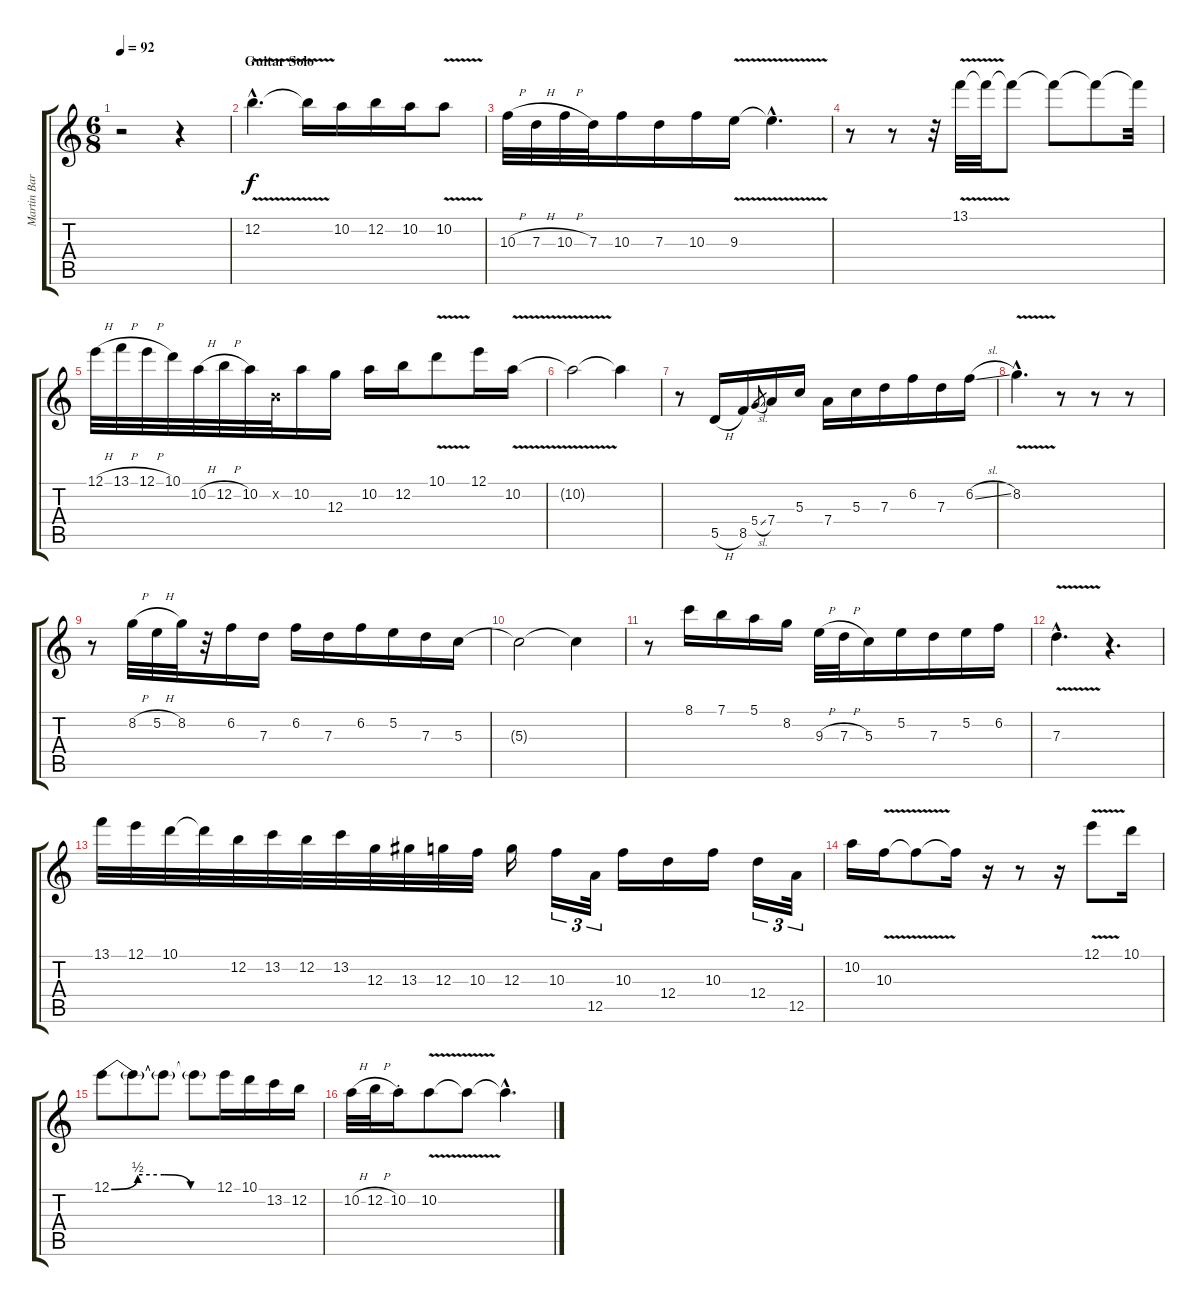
\track ("Martin Barre (Guitar Solo)" "Martin Bar") {instrument distortionguitar}
\staff {score tabs}
\tuning (E4 B3 G3 D3 A2 E2) {hide}
\ts (6 8)
\tempo 92
\clef g2
\ks c
r.2{dy f} r.4 |
\section ("" "Guitar Solo")
12.2{v hac}.4{d} 12.2{t}.16 10.2.16 12.2.16 10.2.16 10.2{v}.8 |
10.3{h}.32 7.3{h}.32 10.3{h}.32 7.3.32 10.3.16 7.3.16 10.3.16 9.3{v}.16 9.3{hac t}.4{d} |
r.8 r.8 r.32 13.1{v}.32 13.1{t}.32 13.1{t}.8 13.1{t}.8 13.1{t}.8 13.1{t}.32 |
12.1{h}.32 13.1{h}.32 12.1{h}.32 10.1.32 10.2{h}.32 12.2{h}.32 10.2.32 0.2{x}.32 10.2.16 12.3.16 10.2.16 12.2.16 10.1{v}.8 12.1.16 10.2{v}.16 |
10.2{t}.2 10.2{t}.4 |
r.8 5.5{h}.16 8.5.16 5.4{sl}.8{gr} 7.4.16 5.3.16 7.4.16 5.3.16 7.3.16 6.2.16 7.3.16 6.2{sl}.16 |
8.2{v hac}.4{d} r.8 r.8 r.8 |
r.8 8.2{h}.32 5.2{h}.32 8.2.32 r.32 6.2.16 7.3.16 6.2.16 7.3.16 6.2.16 5.2.16 7.3.16 5.3.16 |
5.3{t}.2 5.3{t}.4 |
r.8 8.1.16 7.1.16 5.1.16 8.2.16 9.3{h}.32 7.3{h}.32 5.3.16 5.2.16 7.3.16 5.2.16 6.2.16 |
7.3{v hac}.4{d} r.4{d} |
13.1.32 12.1.32 10.1.32 10.1{t}.32 12.2.32 13.2.32 12.2.32 13.2.32 12.3.32 13.3.32 12.3.32 10.3.32 12.3.16 10.3.16{tu (3 2)} 12.5.32{tu (3 2)} 10.3.16 12.4.16 10.3.16 12.4.16{tu (3 2)} 12.5.32{tu (3 2)} |
10.2.16{volume 0} 10.3{v}.16 10.3{t}.8 10.3{t}.16 r.16 r.8 r.16 12.1{v}.8 10.1.16 |
12.1{be (custom 0 0 15 2 30 2 45 0 60 0)}.8 12.1{t}.8 12.1{t}.8 12.1{t}.8 12.1.16 10.1.16 13.2.16 12.2.16 |
10.2{h}.32 12.2{h}.32 10.2{st}.16 10.2{v}.8 10.2{t}.8 10.2{hac t}.4{d}
